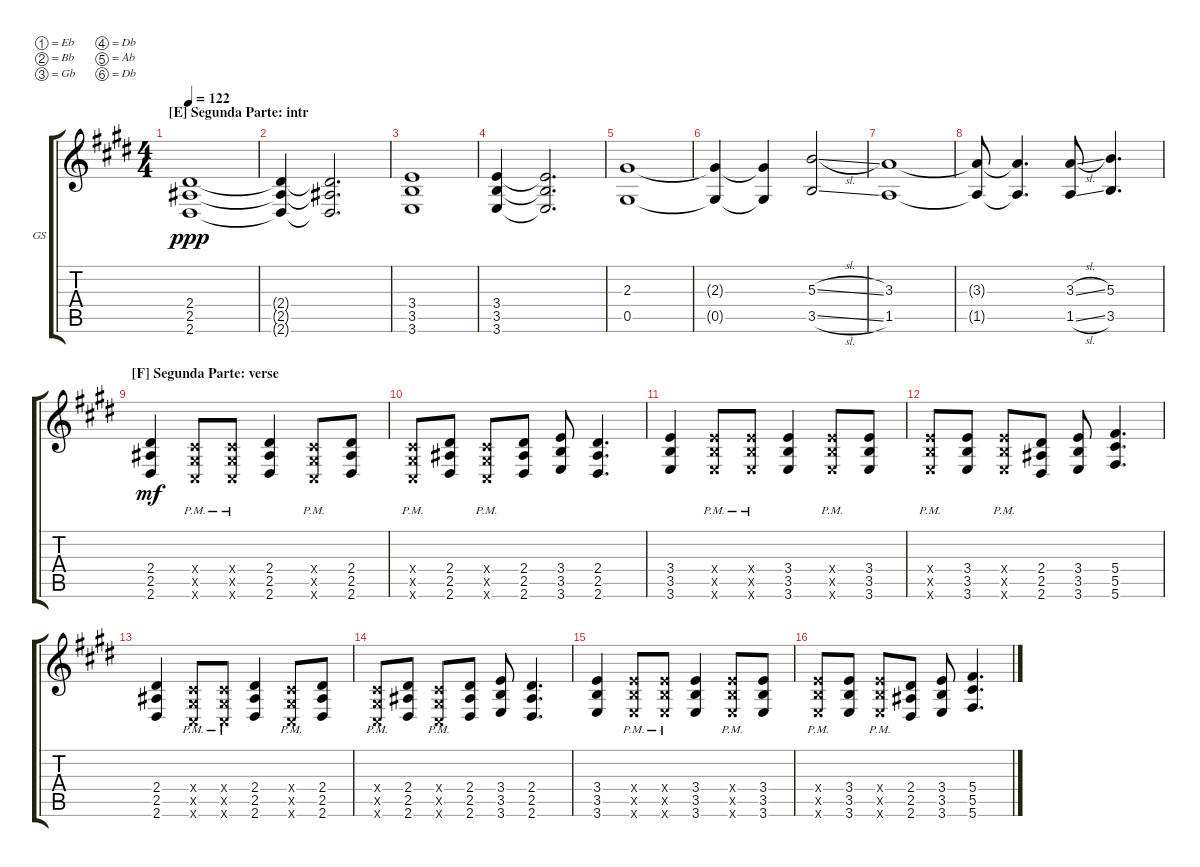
\defaultSystemsLayout 4
\bracketExtendMode groupsimilarinstruments
\firstSystemTrackNameOrientation horizontal
\otherSystemsTrackNameOrientation horizontal
\track ("Guitarra Solo" "GS") {multiBarRest instrument acousticguitarsteel}
\staff {score tabs}
\tuning (Eb4 Bb3 Gb3 Db3 Ab2 Db2)
\ts (4 4)
\section ("E" "Segunda Parte: intr")
\tempo 122
\clef g2
\ks e
(2.6 2.5 2.4).1{dy ppp} |
(2.6{t} 2.5{t} 2.4{t}).4 (2.6{t} 2.5{t} 2.4{t}).2{d} |
(3.6 3.5 3.4).1 |
(3.6 3.5 3.4).4 (3.6{t} 3.5{t} 3.4{t}).2{d} |
(0.5 2.3).1 |
(0.5{t} 2.3{t}).4 (2.3{t} 0.5{t}).4 (3.5{sl} 5.3{sl}).2 |
(3.3 1.5).1 |
(3.3{t} 1.5{t}).8 (3.3{t} 1.5{t}).4{d} (1.5{sl} 3.3{sl}).8 (5.3 3.5).4{d} |
\section ("F" "Segunda Parte: verse")
(2.5 2.6 2.4).4{dy mf} (0.4{pm x} 0.6{pm x} 0.5{pm x}).8 (0.5{pm x} 0.4{pm x} 0.6{pm x}).8 (2.5 2.6 2.4).4 (0.5{pm x} 0.4{pm x} 0.6{pm x}).8 (2.5 2.6 2.4).8 |
(0.5{pm x} 0.4{pm x} 0.6{pm x}).8 (2.5 2.6 2.4).8 (0.5{pm x} 0.4{pm x} 0.6{pm x}).8 (2.5 2.6 2.4).8 (3.5 3.6 3.4).8 (2.6 2.5 2.4).4{d} |
(3.5 3.6 3.4).4 (3.4{pm x} 3.6{pm x} 3.5{pm x}).8 (3.5{pm x} 3.4{pm x} 3.6{pm x}).8 (3.5 3.6 3.4).4 (3.4{pm x} 3.6{pm x} 3.5{pm x}).8 (3.5 3.6 3.4).8 |
(3.4{pm x} 3.6{pm x} 3.5{pm x}).8 (3.5 3.6 3.4).8 (3.4{pm x} 3.6{pm x} 3.5{pm x}).8 (2.5 2.6 2.4).8 (3.5 3.6 3.4).8 (5.6 5.5 5.4).4{d} |
(2.5 2.6 2.4).4 (0.4{pm x} 0.6{pm x} 0.5{pm x}).8 (0.5{pm x} 0.4{pm x} 0.6{pm x}).8 (2.5 2.6 2.4).4 (0.5{pm x} 0.4{pm x} 0.6{pm x}).8 (2.5 2.6 2.4).8 |
(0.5{pm x} 0.4{pm x} 0.6{pm x}).8 (2.5 2.6 2.4).8 (0.5{pm x} 0.4{pm x} 0.6{pm x}).8 (2.5 2.6 2.4).8 (3.5 3.6 3.4).8 (2.6 2.5 2.4).4{d} |
(3.5 3.6 3.4).4 (3.4{pm x} 3.6{pm x} 3.5{pm x}).8 (3.5{pm x} 3.4{pm x} 3.6{pm x}).8 (3.5 3.6 3.4).4 (3.4{pm x} 3.6{pm x} 3.5{pm x}).8 (3.5 3.6 3.4).8 |
(3.4{pm x} 3.6{pm x} 3.5{pm x}).8 (3.5 3.6 3.4).8 (3.4{pm x} 3.6{pm x} 3.5{pm x}).8 (2.5 2.6 2.4).8 (3.5 3.6 3.4).8 (5.6 5.5 5.4).4{d}
